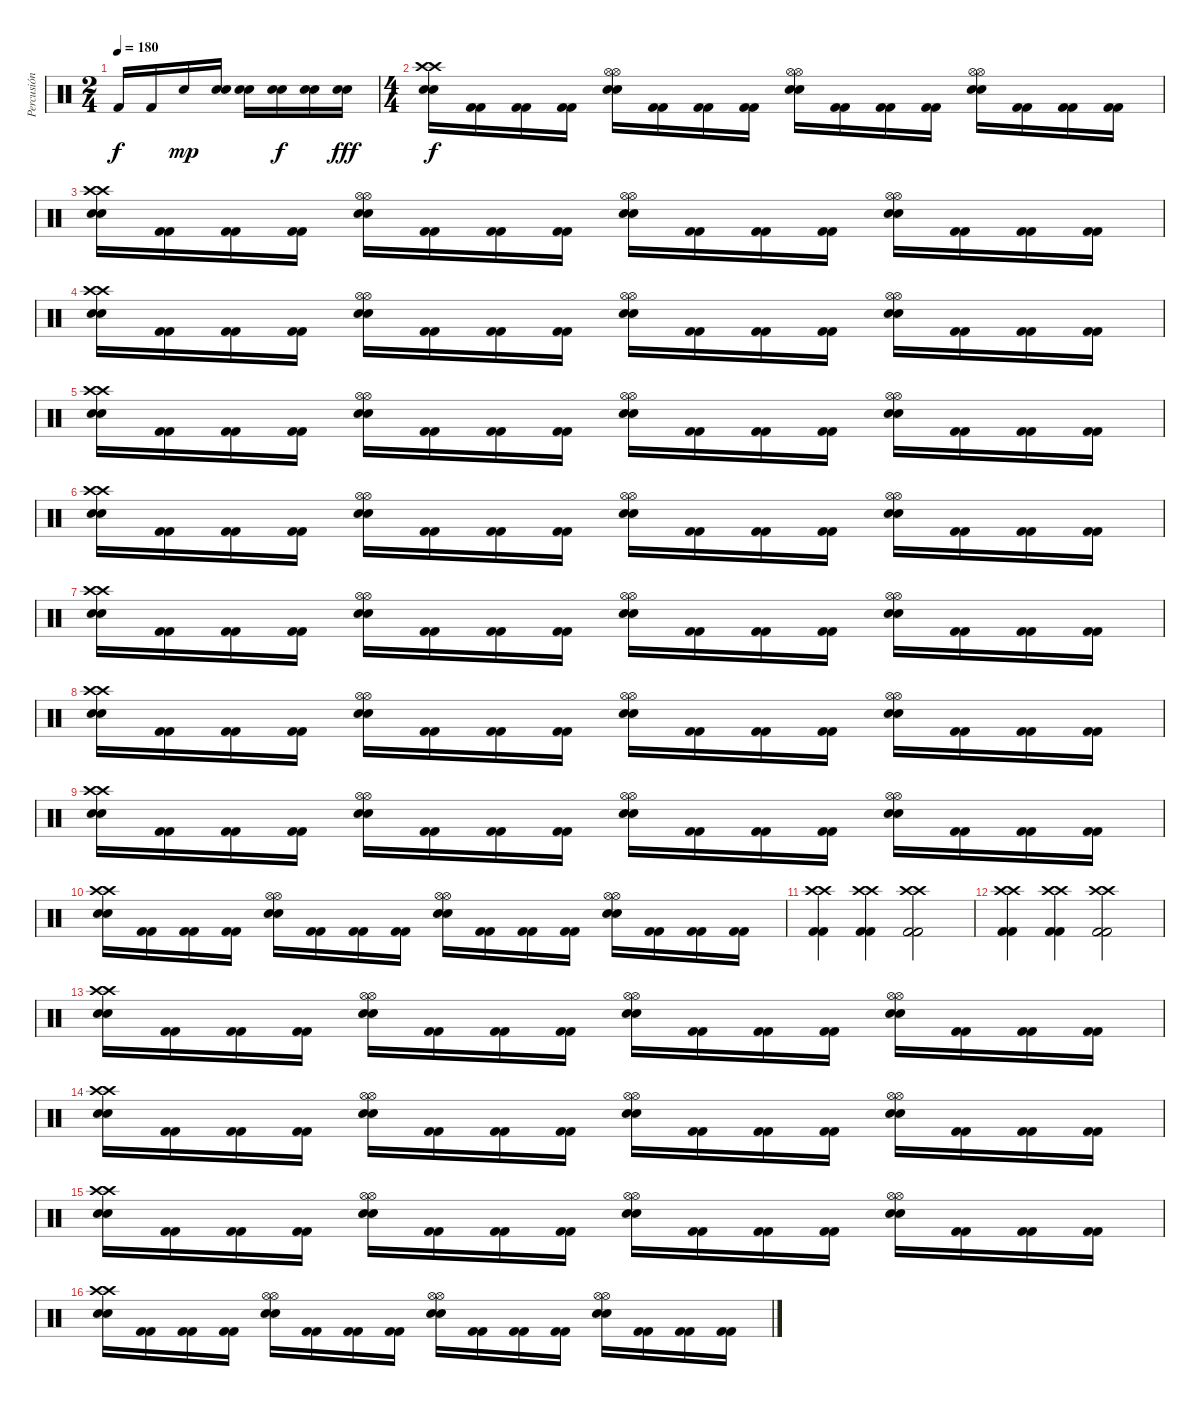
\track ("Percusión" "Percusión") {instrument percussion}
\staff {score}
\articulation defaults
\ts (2 4)
\tempo 180
\clef neutral
\ks c "Kick (hit) 2".16{dy f} "Kick (hit) 2".16 "Snare (hit) 2".16{dy mp}
("Snare (hit) 2" "Snare (hit) 2").16 ("Snare (hit) 2" "Snare (hit) 2").16 ("Snare (hit) 2" "Snare (hit) 2").16{dy f} ("Snare (hit) 2" "Snare (hit) 2").16 ("Snare (hit) 2" "Snare (hit) 2").16{dy fff} |
\ts (4 4)
("Snare (hit) 2" "Snare (hit) 2" "Crash high (hit)" "Crash high (hit)").16{dy f} ("Kick (hit) 2" "Kick (hit) 2").16 ("Kick (hit) 2" "Kick (hit) 2").16 ("Kick (hit) 2" "Kick (hit) 2").16 ("Snare (hit) 2" "Snare (hit) 2" "Hi-Hat (open)" "Hi-Hat (open)").16 ("Kick (hit) 2" "Kick (hit) 2").16 ("Kick (hit) 2" "Kick (hit) 2").16 ("Kick (hit) 2" "Kick (hit) 2").16 ("Snare (hit) 2" "Snare (hit) 2" "Hi-Hat (open)" "Hi-Hat (open)").16 ("Kick (hit) 2" "Kick (hit) 2").16 ("Kick (hit) 2" "Kick (hit) 2").16 ("Kick (hit) 2" "Kick (hit) 2").16 ("Snare (hit) 2" "Snare (hit) 2" "Hi-Hat (open)" "Hi-Hat (open)").16 ("Kick (hit) 2" "Kick (hit) 2").16 ("Kick (hit) 2" "Kick (hit) 2").16 ("Kick (hit) 2" "Kick (hit) 2").16 |
("Snare (hit) 2" "Snare (hit) 2" "Crash high (hit)" "Crash high (hit)").16 ("Kick (hit) 2" "Kick (hit) 2").16 ("Kick (hit) 2" "Kick (hit) 2").16 ("Kick (hit) 2" "Kick (hit) 2").16 ("Snare (hit) 2" "Snare (hit) 2" "Hi-Hat (open)" "Hi-Hat (open)").16 ("Kick (hit) 2" "Kick (hit) 2").16 ("Kick (hit) 2" "Kick (hit) 2").16 ("Kick (hit) 2" "Kick (hit) 2").16 ("Snare (hit) 2" "Snare (hit) 2" "Hi-Hat (open)" "Hi-Hat (open)").16 ("Kick (hit) 2" "Kick (hit) 2").16 ("Kick (hit) 2" "Kick (hit) 2").16 ("Kick (hit) 2" "Kick (hit) 2").16 ("Snare (hit) 2" "Snare (hit) 2" "Hi-Hat (open)" "Hi-Hat (open)").16 ("Kick (hit) 2" "Kick (hit) 2").16 ("Kick (hit) 2" "Kick (hit) 2").16 ("Kick (hit) 2" "Kick (hit) 2").16 |
("Snare (hit) 2" "Snare (hit) 2" "Crash high (hit)" "Crash high (hit)").16 ("Kick (hit) 2" "Kick (hit) 2").16 ("Kick (hit) 2" "Kick (hit) 2").16 ("Kick (hit) 2" "Kick (hit) 2").16 ("Snare (hit) 2" "Snare (hit) 2" "Hi-Hat (open)" "Hi-Hat (open)").16 ("Kick (hit) 2" "Kick (hit) 2").16 ("Kick (hit) 2" "Kick (hit) 2").16 ("Kick (hit) 2" "Kick (hit) 2").16 ("Snare (hit) 2" "Snare (hit) 2" "Hi-Hat (open)" "Hi-Hat (open)").16 ("Kick (hit) 2" "Kick (hit) 2").16 ("Kick (hit) 2" "Kick (hit) 2").16 ("Kick (hit) 2" "Kick (hit) 2").16 ("Snare (hit) 2" "Snare (hit) 2" "Hi-Hat (open)" "Hi-Hat (open)").16 ("Kick (hit) 2" "Kick (hit) 2").16 ("Kick (hit) 2" "Kick (hit) 2").16 ("Kick (hit) 2" "Kick (hit) 2").16 |
("Snare (hit) 2" "Snare (hit) 2" "Crash high (hit)" "Crash high (hit)").16 ("Kick (hit) 2" "Kick (hit) 2").16 ("Kick (hit) 2" "Kick (hit) 2").16 ("Kick (hit) 2" "Kick (hit) 2").16 ("Snare (hit) 2" "Snare (hit) 2" "Hi-Hat (open)" "Hi-Hat (open)").16 ("Kick (hit) 2" "Kick (hit) 2").16 ("Kick (hit) 2" "Kick (hit) 2").16 ("Kick (hit) 2" "Kick (hit) 2").16 ("Snare (hit) 2" "Snare (hit) 2" "Hi-Hat (open)" "Hi-Hat (open)").16 ("Kick (hit) 2" "Kick (hit) 2").16 ("Kick (hit) 2" "Kick (hit) 2").16 ("Kick (hit) 2" "Kick (hit) 2").16 ("Snare (hit) 2" "Snare (hit) 2" "Hi-Hat (open)" "Hi-Hat (open)").16 ("Kick (hit) 2" "Kick (hit) 2").16 ("Kick (hit) 2" "Kick (hit) 2").16 ("Kick (hit) 2" "Kick (hit) 2").16 |
("Snare (hit) 2" "Snare (hit) 2" "Crash high (hit)" "Crash high (hit)").16 ("Kick (hit) 2" "Kick (hit) 2").16 ("Kick (hit) 2" "Kick (hit) 2").16 ("Kick (hit) 2" "Kick (hit) 2").16 ("Snare (hit) 2" "Snare (hit) 2" "Hi-Hat (open)" "Hi-Hat (open)").16 ("Kick (hit) 2" "Kick (hit) 2").16 ("Kick (hit) 2" "Kick (hit) 2").16 ("Kick (hit) 2" "Kick (hit) 2").16 ("Snare (hit) 2" "Snare (hit) 2" "Hi-Hat (open)" "Hi-Hat (open)").16 ("Kick (hit) 2" "Kick (hit) 2").16 ("Kick (hit) 2" "Kick (hit) 2").16 ("Kick (hit) 2" "Kick (hit) 2").16 ("Snare (hit) 2" "Snare (hit) 2" "Hi-Hat (open)" "Hi-Hat (open)").16 ("Kick (hit) 2" "Kick (hit) 2").16 ("Kick (hit) 2" "Kick (hit) 2").16 ("Kick (hit) 2" "Kick (hit) 2").16 |
("Snare (hit) 2" "Snare (hit) 2" "Crash high (hit)" "Crash high (hit)").16 ("Kick (hit) 2" "Kick (hit) 2").16 ("Kick (hit) 2" "Kick (hit) 2").16 ("Kick (hit) 2" "Kick (hit) 2").16 ("Snare (hit) 2" "Snare (hit) 2" "Hi-Hat (open)" "Hi-Hat (open)").16 ("Kick (hit) 2" "Kick (hit) 2").16 ("Kick (hit) 2" "Kick (hit) 2").16 ("Kick (hit) 2" "Kick (hit) 2").16 ("Snare (hit) 2" "Snare (hit) 2" "Hi-Hat (open)" "Hi-Hat (open)").16 ("Kick (hit) 2" "Kick (hit) 2").16 ("Kick (hit) 2" "Kick (hit) 2").16 ("Kick (hit) 2" "Kick (hit) 2").16 ("Snare (hit) 2" "Snare (hit) 2" "Hi-Hat (open)" "Hi-Hat (open)").16 ("Kick (hit) 2" "Kick (hit) 2").16 ("Kick (hit) 2" "Kick (hit) 2").16 ("Kick (hit) 2" "Kick (hit) 2").16 |
("Snare (hit) 2" "Snare (hit) 2" "Crash high (hit)" "Crash high (hit)").16 ("Kick (hit) 2" "Kick (hit) 2").16 ("Kick (hit) 2" "Kick (hit) 2").16 ("Kick (hit) 2" "Kick (hit) 2").16 ("Snare (hit) 2" "Snare (hit) 2" "Hi-Hat (open)" "Hi-Hat (open)").16 ("Kick (hit) 2" "Kick (hit) 2").16 ("Kick (hit) 2" "Kick (hit) 2").16 ("Kick (hit) 2" "Kick (hit) 2").16 ("Snare (hit) 2" "Snare (hit) 2" "Hi-Hat (open)" "Hi-Hat (open)").16 ("Kick (hit) 2" "Kick (hit) 2").16 ("Kick (hit) 2" "Kick (hit) 2").16 ("Kick (hit) 2" "Kick (hit) 2").16 ("Snare (hit) 2" "Snare (hit) 2" "Hi-Hat (open)" "Hi-Hat (open)").16 ("Kick (hit) 2" "Kick (hit) 2").16 ("Kick (hit) 2" "Kick (hit) 2").16 ("Kick (hit) 2" "Kick (hit) 2").16 |
("Snare (hit) 2" "Snare (hit) 2" "Crash high (hit)" "Crash high (hit)").16 ("Kick (hit) 2" "Kick (hit) 2").16 ("Kick (hit) 2" "Kick (hit) 2").16 ("Kick (hit) 2" "Kick (hit) 2").16 ("Snare (hit) 2" "Snare (hit) 2" "Hi-Hat (open)" "Hi-Hat (open)").16 ("Kick (hit) 2" "Kick (hit) 2").16 ("Kick (hit) 2" "Kick (hit) 2").16 ("Kick (hit) 2" "Kick (hit) 2").16 ("Snare (hit) 2" "Snare (hit) 2" "Hi-Hat (open)" "Hi-Hat (open)").16 ("Kick (hit) 2" "Kick (hit) 2").16 ("Kick (hit) 2" "Kick (hit) 2").16 ("Kick (hit) 2" "Kick (hit) 2").16 ("Snare (hit) 2" "Snare (hit) 2" "Hi-Hat (open)" "Hi-Hat (open)").16 ("Kick (hit) 2" "Kick (hit) 2").16 ("Kick (hit) 2" "Kick (hit) 2").16 ("Kick (hit) 2" "Kick (hit) 2").16 |
("Snare (hit) 2" "Snare (hit) 2" "Crash high (hit)" "Crash high (hit)").16 ("Kick (hit) 2" "Kick (hit) 2").16 ("Kick (hit) 2" "Kick (hit) 2").16 ("Kick (hit) 2" "Kick (hit) 2").16 ("Snare (hit) 2" "Snare (hit) 2" "Hi-Hat (open)" "Hi-Hat (open)").16 ("Kick (hit) 2" "Kick (hit) 2").16 ("Kick (hit) 2" "Kick (hit) 2").16 ("Kick (hit) 2" "Kick (hit) 2").16 ("Snare (hit) 2" "Snare (hit) 2" "Hi-Hat (open)" "Hi-Hat (open)").16 ("Kick (hit) 2" "Kick (hit) 2").16 ("Kick (hit) 2" "Kick (hit) 2").16 ("Kick (hit) 2" "Kick (hit) 2").16 ("Snare (hit) 2" "Snare (hit) 2" "Hi-Hat (open)" "Hi-Hat (open)").16 ("Kick (hit) 2" "Kick (hit) 2").16 ("Kick (hit) 2" "Kick (hit) 2").16 ("Kick (hit) 2" "Kick (hit) 2").16 |
("Kick (hit) 2" "Kick (hit) 2" "Crash high (hit)" "Crash high (hit)").4 ("Kick (hit) 2" "Kick (hit) 2" "Crash high (hit)" "Crash high (hit)").4 ("Kick (hit) 2" "Kick (hit) 2" "Crash high (hit)" "Crash high (hit)").2 |
("Kick (hit) 2" "Kick (hit) 2" "Crash high (hit)" "Crash high (hit)").4 ("Kick (hit) 2" "Kick (hit) 2" "Crash high (hit)" "Crash high (hit)").4 ("Kick (hit) 2" "Kick (hit) 2" "Crash high (hit)" "Crash high (hit)").2 |
("Snare (hit) 2" "Snare (hit) 2" "Crash high (hit)" "Crash high (hit)").16 ("Kick (hit) 2" "Kick (hit) 2").16 ("Kick (hit) 2" "Kick (hit) 2").16 ("Kick (hit) 2" "Kick (hit) 2").16 ("Snare (hit) 2" "Snare (hit) 2" "Hi-Hat (open)" "Hi-Hat (open)").16 ("Kick (hit) 2" "Kick (hit) 2").16 ("Kick (hit) 2" "Kick (hit) 2").16 ("Kick (hit) 2" "Kick (hit) 2").16 ("Snare (hit) 2" "Snare (hit) 2" "Hi-Hat (open)" "Hi-Hat (open)").16 ("Kick (hit) 2" "Kick (hit) 2").16 ("Kick (hit) 2" "Kick (hit) 2").16 ("Kick (hit) 2" "Kick (hit) 2").16 ("Snare (hit) 2" "Snare (hit) 2" "Hi-Hat (open)" "Hi-Hat (open)").16 ("Kick (hit) 2" "Kick (hit) 2").16 ("Kick (hit) 2" "Kick (hit) 2").16 ("Kick (hit) 2" "Kick (hit) 2").16 |
("Snare (hit) 2" "Snare (hit) 2" "Crash high (hit)" "Crash high (hit)").16 ("Kick (hit) 2" "Kick (hit) 2").16 ("Kick (hit) 2" "Kick (hit) 2").16 ("Kick (hit) 2" "Kick (hit) 2").16 ("Snare (hit) 2" "Snare (hit) 2" "Hi-Hat (open)" "Hi-Hat (open)").16 ("Kick (hit) 2" "Kick (hit) 2").16 ("Kick (hit) 2" "Kick (hit) 2").16 ("Kick (hit) 2" "Kick (hit) 2").16 ("Snare (hit) 2" "Snare (hit) 2" "Hi-Hat (open)" "Hi-Hat (open)").16 ("Kick (hit) 2" "Kick (hit) 2").16 ("Kick (hit) 2" "Kick (hit) 2").16 ("Kick (hit) 2" "Kick (hit) 2").16 ("Snare (hit) 2" "Snare (hit) 2" "Hi-Hat (open)" "Hi-Hat (open)").16 ("Kick (hit) 2" "Kick (hit) 2").16 ("Kick (hit) 2" "Kick (hit) 2").16 ("Kick (hit) 2" "Kick (hit) 2").16 |
("Snare (hit) 2" "Snare (hit) 2" "Crash high (hit)" "Crash high (hit)").16 ("Kick (hit) 2" "Kick (hit) 2").16 ("Kick (hit) 2" "Kick (hit) 2").16 ("Kick (hit) 2" "Kick (hit) 2").16 ("Snare (hit) 2" "Snare (hit) 2" "Hi-Hat (open)" "Hi-Hat (open)").16 ("Kick (hit) 2" "Kick (hit) 2").16 ("Kick (hit) 2" "Kick (hit) 2").16 ("Kick (hit) 2" "Kick (hit) 2").16 ("Snare (hit) 2" "Snare (hit) 2" "Hi-Hat (open)" "Hi-Hat (open)").16 ("Kick (hit) 2" "Kick (hit) 2").16 ("Kick (hit) 2" "Kick (hit) 2").16 ("Kick (hit) 2" "Kick (hit) 2").16 ("Snare (hit) 2" "Snare (hit) 2" "Hi-Hat (open)" "Hi-Hat (open)").16 ("Kick (hit) 2" "Kick (hit) 2").16 ("Kick (hit) 2" "Kick (hit) 2").16 ("Kick (hit) 2" "Kick (hit) 2").16 |
("Snare (hit) 2" "Snare (hit) 2" "Crash high (hit)" "Crash high (hit)").16 ("Kick (hit) 2" "Kick (hit) 2").16 ("Kick (hit) 2" "Kick (hit) 2").16 ("Kick (hit) 2" "Kick (hit) 2").16 ("Snare (hit) 2" "Snare (hit) 2" "Hi-Hat (open)" "Hi-Hat (open)").16 ("Kick (hit) 2" "Kick (hit) 2").16 ("Kick (hit) 2" "Kick (hit) 2").16 ("Kick (hit) 2" "Kick (hit) 2").16 ("Snare (hit) 2" "Snare (hit) 2" "Hi-Hat (open)" "Hi-Hat (open)").16 ("Kick (hit) 2" "Kick (hit) 2").16 ("Kick (hit) 2" "Kick (hit) 2").16 ("Kick (hit) 2" "Kick (hit) 2").16 ("Snare (hit) 2" "Snare (hit) 2" "Hi-Hat (open)" "Hi-Hat (open)").16 ("Kick (hit) 2" "Kick (hit) 2").16 ("Kick (hit) 2" "Kick (hit) 2").16 ("Kick (hit) 2" "Kick (hit) 2").16
